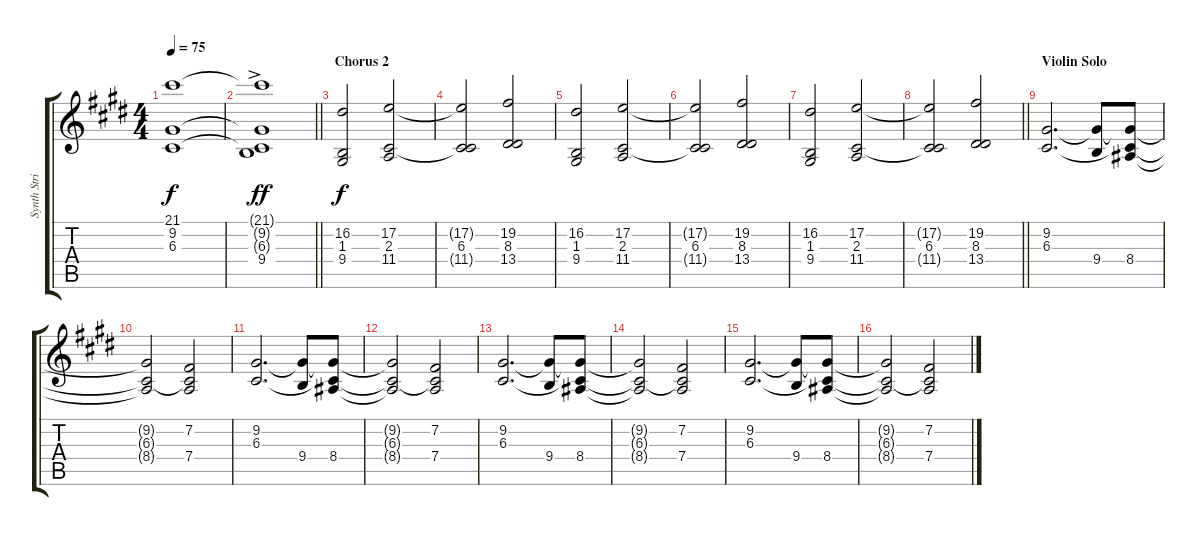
\track ("Synth Strings" "Synth Stri") {instrument synthstrings1}
\staff {score tabs}
\tuning (E4 B3 G3 D3 A2 E2) {hide}
\ts (4 4)
\tempo 75
\clef g2
\ks e
(21.1 9.2 6.3).1{dy f} |
\barLineRight lightlight
(21.1{t} 9.2{t} 6.3{t} 9.4{ac}).1{dy ff} |
\section ("" "Chorus 2")
(16.2 1.3 9.4).2{dy f} (17.2 2.3 11.4).2 |
(17.2{t} 6.3 11.4{t}).2 (19.2 8.3 13.4).2 |
(16.2 1.3 9.4).2 (17.2 2.3 11.4).2 |
(17.2{t} 6.3 11.4{t}).2 (19.2 8.3 13.4).2 |
(16.2 1.3 9.4).2 (17.2 2.3 11.4).2 |
\barLineRight lightlight
(17.2{t} 6.3 11.4{t}).2 (19.2 8.3 13.4).2 |
\section ("" "Violin Solo")
(9.2 6.3).2{d} (9.2{t} 9.4).8 (9.2{t} 6.3{t} 8.4).8 |
(9.2{t} 6.3{t} 8.4{t}).2 (7.2 6.3{t} 7.4).2 |
(9.2 6.3).2{d} (9.2{t} 9.4).8 (9.2{t} 6.3{t} 8.4).8 |
(9.2{t} 6.3{t} 8.4{t}).2 (7.2 6.3{t} 7.4).2 |
(9.2 6.3).2{d} (9.2{t} 9.4).8 (9.2{t} 6.3{t} 8.4).8 |
(9.2{t} 6.3{t} 8.4{t}).2 (7.2 6.3{t} 7.4).2 |
(9.2 6.3).2{d} (9.2{t} 9.4).8 (9.2{t} 6.3{t} 8.4).8 |
(9.2{t} 6.3{t} 8.4{t}).2 (7.2 6.3{t} 7.4).2
